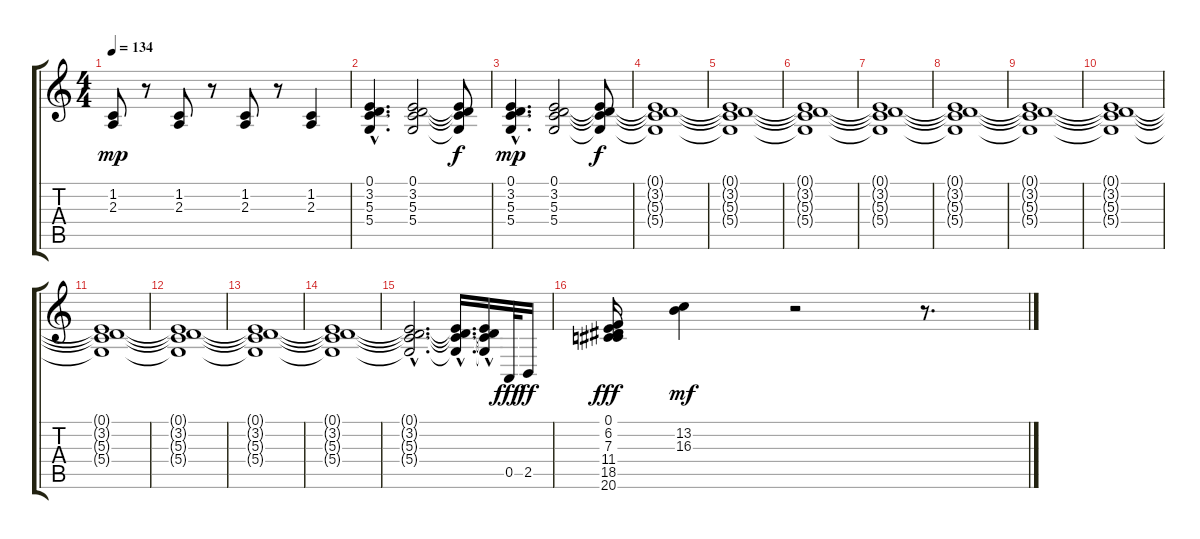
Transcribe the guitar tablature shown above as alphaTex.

\track "" {instrument pad3polysynth}
\staff {score tabs}
\tuning (E4 B3 G3 D3 A2 E2) {hide}
\ts (4 4)
\tempo 134
\clef g2
\ks c
(1.2 2.3).8{dy mp} r.8 (1.2 2.3).8 r.8 (1.2 2.3).8 r.8 (1.2 2.3).4 |
(0.1{hac} 3.2{hac} 5.3{hac} 5.4{hac}).4{d} (0.1 3.2 5.3 5.4).2 (0.1{t} 3.2{t} 5.3{t} 5.4{t}).8{dy f} |
(0.1{hac} 3.2{hac} 5.3{hac} 5.4{hac}).4{d dy mp} (0.1 3.2 5.3 5.4).2 (0.1{t} 3.2{t} 5.3{t} 5.4{t}).8{dy f} |
(0.1{t} 3.2{t} 5.3{t} 5.4{t}).1 |
(0.1{t} 3.2{t} 5.3{t} 5.4{t}).1 |
(0.1{t} 3.2{t} 5.3{t} 5.4{t}).1 |
(0.1{t} 3.2{t} 5.3{t} 5.4{t}).1 |
(0.1{t} 3.2{t} 5.3{t} 5.4{t}).1 |
(0.1{t} 3.2{t} 5.3{t} 5.4{t}).1 |
(0.1{t} 3.2{t} 5.3{t} 5.4{t}).1 |
(0.1{t} 3.2{t} 5.3{t} 5.4{t}).1 |
(0.1{t} 3.2{t} 5.3{t} 5.4{t}).1 |
(0.1{t} 3.2{t} 5.3{t} 5.4{t}).1 |
(0.1{t} 3.2{t} 5.3{t} 5.4{t}).1 |
(0.1{hac t} 3.2{hac t} 5.3{hac t} 5.4{hac t}).2{d} (0.1{hac t} 3.2{hac t} 5.3{hac t} 5.4{hac t}).16{d} (0.1{t} 3.2{t} 5.3{t} 5.4{hac t}).16 0.5.32{dy fff} 2.5.16{dy ff} |
(0.1 6.2 7.3 11.4 18.5 20.6).16{dy fff} (13.2 16.3).4{dy mf} r.2 r.8{d}
